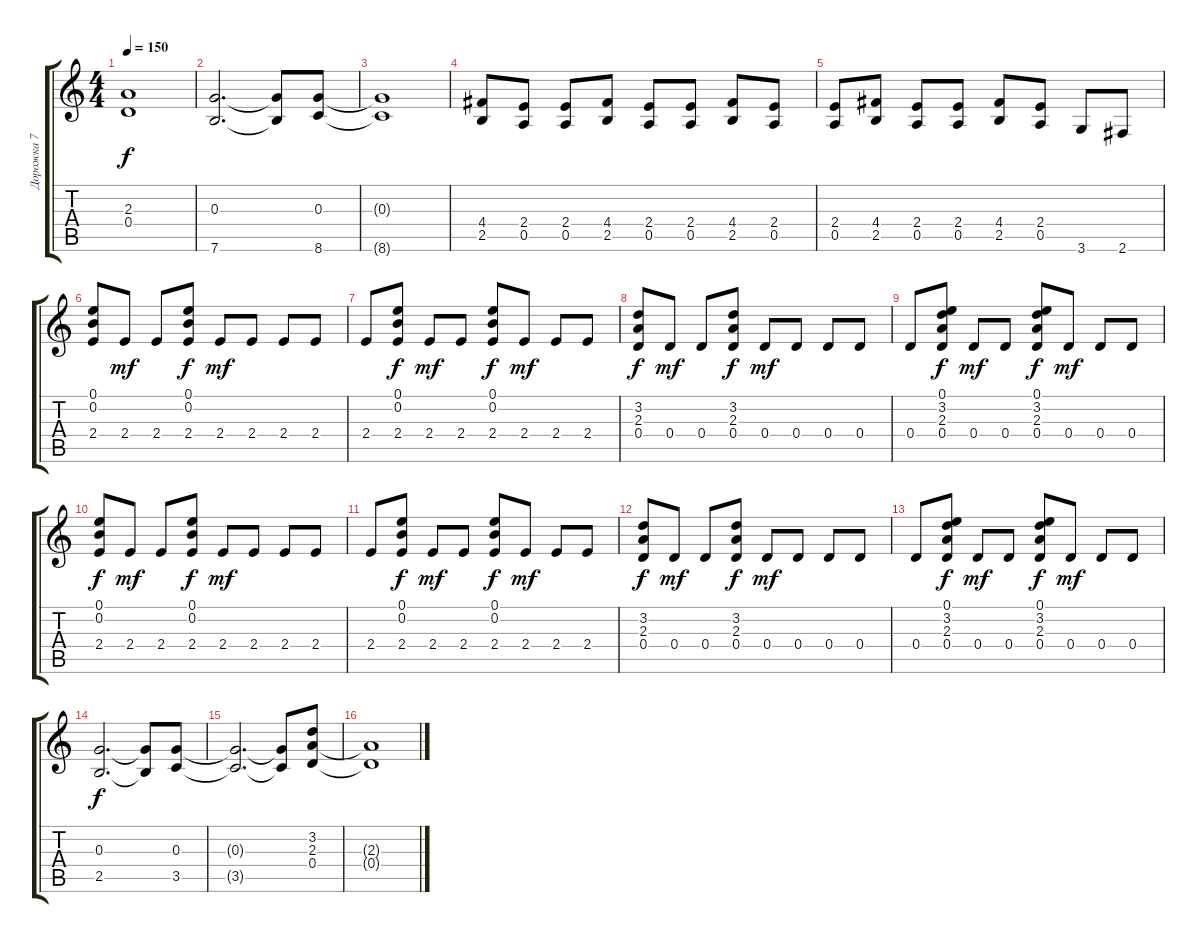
\track ("Дорожка 7" "Дорожка 7") {instrument distortionguitar}
\staff {score tabs}
\tuning (E4 B3 G3 D3 A2 E2) {hide}
\ts (4 4)
\tempo 150
\clef g2
\ks c
(2.3{t} 0.4{t}).1{dy f} |
(0.3 7.6).2{d} (0.3{t} 7.6{t}).8 (0.3 8.6).8 |
(0.3{t} 8.6{t}).1 |
(4.4 2.5).8 (2.4 0.5).8 (2.4 0.5).8 (4.4 2.5).8 (2.4 0.5).8 (2.4 0.5).8 (4.4 2.5).8 (2.4 0.5).8 |
(2.4 0.5).8 (4.4 2.5).8 (2.4 0.5).8 (2.4 0.5).8 (4.4 2.5).8 (2.4 0.5).8 3.6.8 2.6.8 |
(0.1 0.2 2.4).8 2.4.8{dy mf} 2.4.8 (0.1 0.2 2.4).8{dy f} 2.4.8{dy mf} 2.4.8 2.4.8 2.4.8 |
2.4.8 (0.1 0.2 2.4).8{dy f} 2.4.8{dy mf} 2.4.8 (0.1 0.2 2.4).8{dy f} 2.4.8{dy mf} 2.4.8 2.4.8 |
(3.2 2.3 0.4).8{dy f} 0.4.8{dy mf} 0.4.8 (3.2 2.3 0.4).8{dy f} 0.4.8{dy mf} 0.4.8 0.4.8 0.4.8 |
0.4.8 (0.1 3.2 2.3 0.4).8{dy f} 0.4.8{dy mf} 0.4.8 (0.1 3.2 2.3 0.4).8{dy f} 0.4.8{dy mf} 0.4.8 0.4.8 |
(0.1 0.2 2.4).8{dy f} 2.4.8{dy mf} 2.4.8 (0.1 0.2 2.4).8{dy f} 2.4.8{dy mf} 2.4.8 2.4.8 2.4.8 |
2.4.8 (0.1 0.2 2.4).8{dy f} 2.4.8{dy mf} 2.4.8 (0.1 0.2 2.4).8{dy f} 2.4.8{dy mf} 2.4.8 2.4.8 |
(3.2 2.3 0.4).8{dy f} 0.4.8{dy mf} 0.4.8 (3.2 2.3 0.4).8{dy f} 0.4.8{dy mf} 0.4.8 0.4.8 0.4.8 |
0.4.8 (0.1 3.2 2.3 0.4).8{dy f} 0.4.8{dy mf} 0.4.8 (0.1 3.2 2.3 0.4).8{dy f} 0.4.8{dy mf} 0.4.8 0.4.8 |
(0.3 2.5).2{d dy f} (0.3{t} 2.5{t}).8 (0.3 3.5).8 |
(0.3{t} 3.5{t}).2{d} (0.3{t} 3.5{t}).8 (3.2 2.3 0.4).8 |
(2.3{t} 0.4{t}).1
